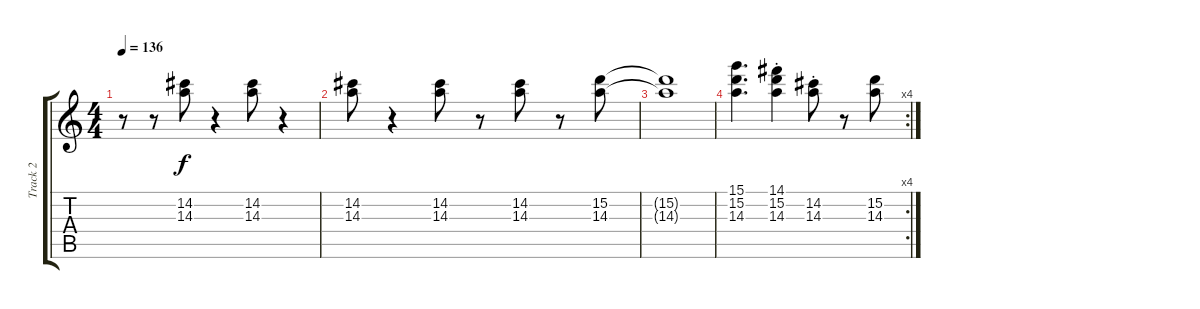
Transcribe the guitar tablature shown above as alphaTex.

\track ("Track 2" "Track 2") {instrument electricguitarjazz}
\staff {score tabs}
\tuning (E4 B3 G3 D3 A2 E2) {hide}
\ts (4 4)
\tempo 136
\clef g2
\ks c
r.8{dy f} r.8 (14.2 14.3).8 r.4 (14.2 14.3).8 r.4 |
(14.2 14.3).8 r.4 (14.2 14.3).8 r.8 (14.2 14.3).8 r.8 (15.2 14.3).8 |
(15.2{t} 14.3{t}).1 |
\rc 4
(15.1 15.2 14.3).4{d} (14.1{st} 15.2{st} 14.3).4 (14.2{st} 14.3{st}).8 r.8 (15.2 14.3).8
